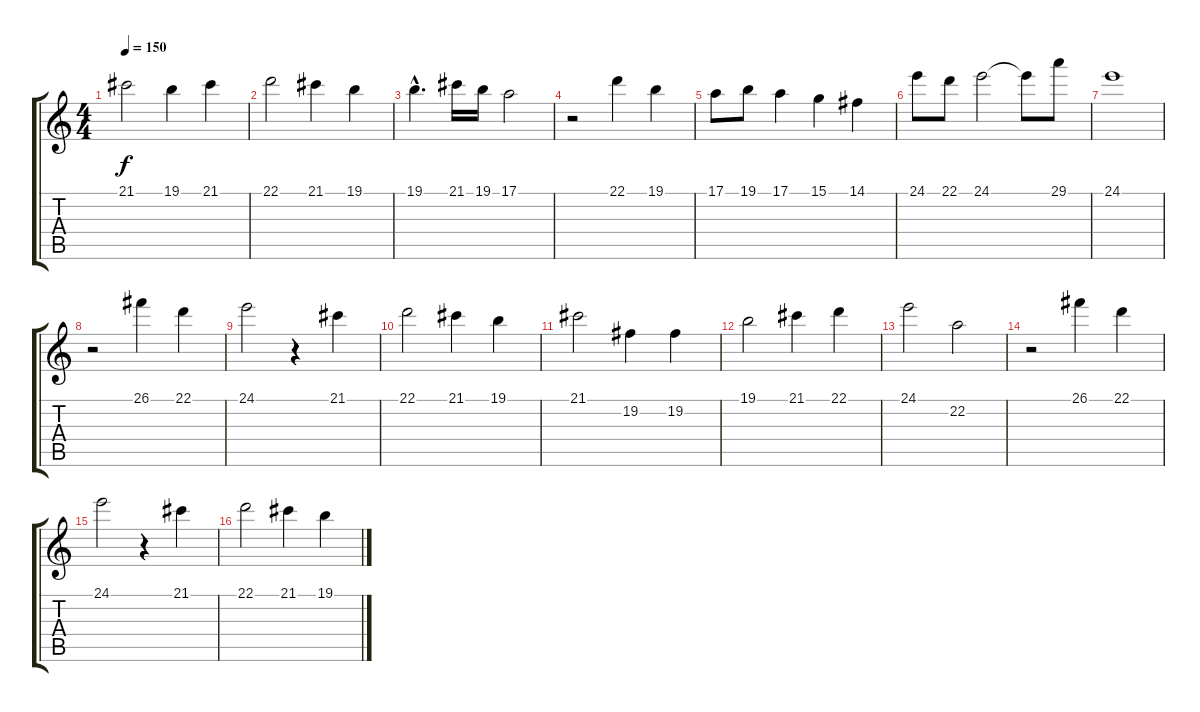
\track "" {instrument stringensemble1}
\staff {score tabs}
\tuning (E4 B3 G3 D3 A2 E2) {hide}
\ts (4 4)
\tempo 150
\clef g2
\ks c
21.1.2{dy f} 19.1.4 21.1.4 |
22.1.2 21.1.4 19.1.4 |
19.1{hac}.4{d} 21.1.16 19.1.16 17.1.2 |
r.2 22.1.4 19.1.4 |
17.1.8 19.1.8 17.1.4 15.1.4 14.1.4 |
24.1.8 22.1.8 24.1.2 24.1{t}.8 29.1.8 |
24.1.1 |
r.2 26.1.4 22.1.4 |
24.1.2 r.4 21.1.4 |
22.1.2 21.1.4 19.1.4 |
21.1.2 19.2.4 19.2.4 |
19.1.2 21.1.4 22.1.4 |
24.1.2 22.2.2 |
r.2 26.1.4 22.1.4 |
24.1.2 r.4 21.1.4 |
22.1.2 21.1.4 19.1.4
